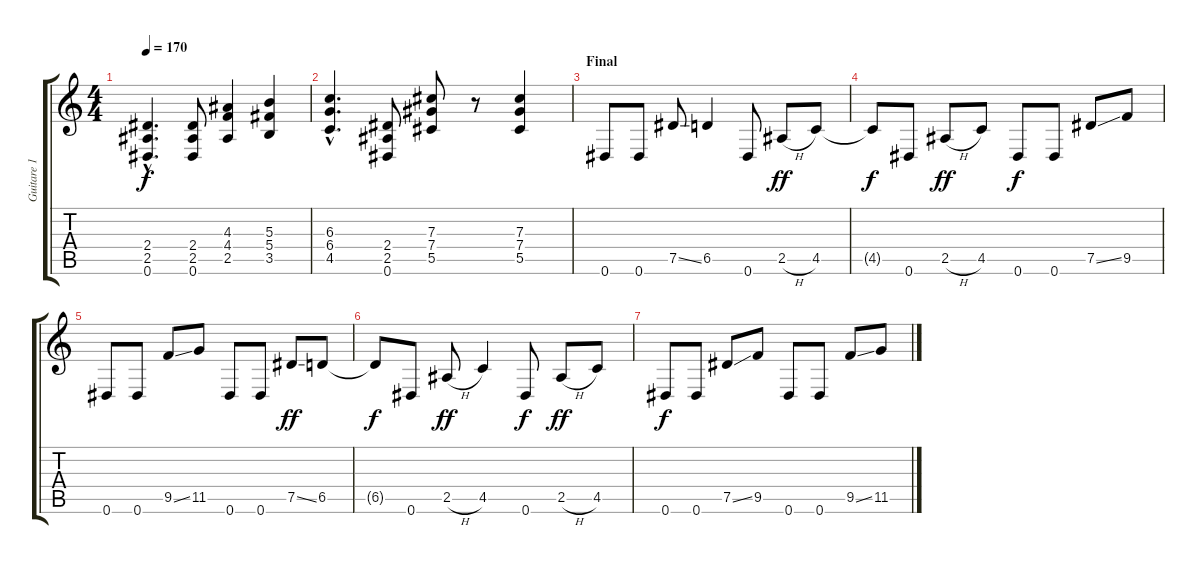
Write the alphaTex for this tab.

\track ("Guitare 1 - Bill Priddle" "Guitare 1 ") {instrument distortionguitar}
\staff {score tabs}
\tuning (Eb4 Bb3 Gb3 Db3 Ab2 Eb2) {hide}
\ts (4 4)
\tempo 170
\clef g2
\ks c
(2.4{hac} 2.5{hac} 0.6{hac}).4{d dy f} (2.4 2.5 0.6).8 (4.3 4.4 2.5).4 (5.3 5.4 3.5).4 |
(6.3{hac} 6.4{hac} 4.5{hac}).4{d} (2.4 2.5 0.6).8 (7.3 7.4 5.5).8 r.8 (7.3 7.4 5.5).4 |
\section ("" "Final")
0.6.8 0.6.8 7.5{ss}.8 6.5.4 0.6.8 2.5{h}.8{dy ff} 4.5.8 |
4.5{t}.8{dy f} 0.6.8 2.5{h}.8{dy ff} 4.5.8 0.6.8{dy f} 0.6.8 7.5{ss}.8 9.5.8 |
0.6.8 0.6.8 9.5{ss}.8 11.5.8 0.6.8 0.6.8 7.5{ss}.8{dy ff} 6.5.8 |
6.5{t}.8{dy f} 0.6.8 2.5{h}.8{dy ff} 4.5.4 0.6.8{dy f} 2.5{h}.8{dy ff} 4.5.8 |
0.6.8{dy f} 0.6.8 7.5{ss}.8 9.5.8 0.6.8 0.6.8 9.5{ss}.8 11.5.8
